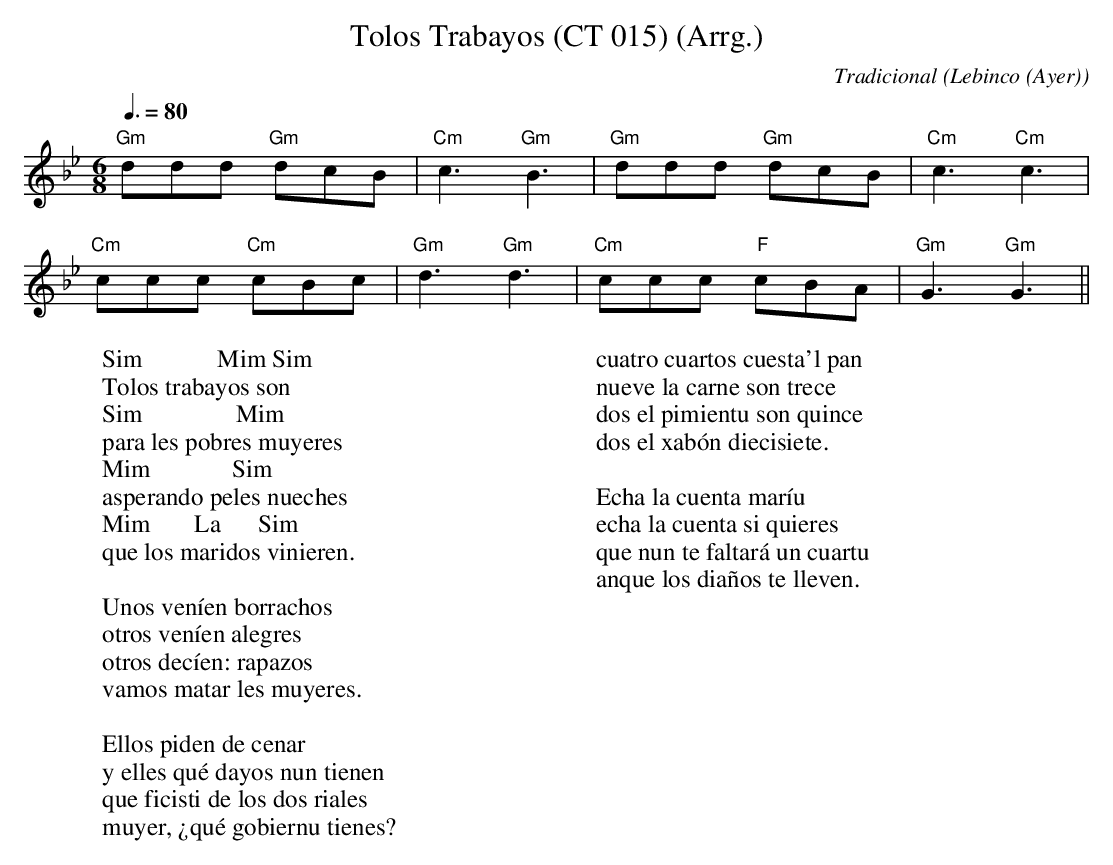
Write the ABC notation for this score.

X:1
T:Tolos Trabayos (CT 015) (Arrg.)
C:Tradicional
O:Lebinco (Ayer)
M:6/8
L:1/8
Q:3/8=80
K:Bb
"Gm"ddd "Gm"dcB|"Cm"c3 "Gm"B3|"Gm"ddd "Gm"dcB|"Cm"c3 "Cm"c3|
"Cm"ccc "Cm"cBc|"Gm"d3 "Gm"d3|"Cm"ccc "F"cBA|"Gm"G3 "Gm"G3||
W:Sim            Mim Sim
W:Tolos trabayos son
W:Sim               Mim
W:para les pobres muyeres
W:Mim             Sim
W:asperando peles nueches
W:Mim       La      Sim
W:que los maridos vinieren.
W:
W:Unos veníen borrachos
W:otros veníen alegres
W:otros decíen: rapazos
W:vamos matar les muyeres.
W:
W:Ellos piden de cenar
W:y elles qué dayos nun tienen
W:que ficisti de los dos riales
W:muyer, ¿qué gobiernu tienes?
W:
W:cuatro cuartos cuesta'l pan
W:nueve la carne son trece
W:dos el pimientu son quince
W:dos el xabón diecisiete.
W:
W:Echa la cuenta maríu
W:echa la cuenta si quieres
W:que nun te faltará un cuartu
W:anque los diaños te lleven.
W:
